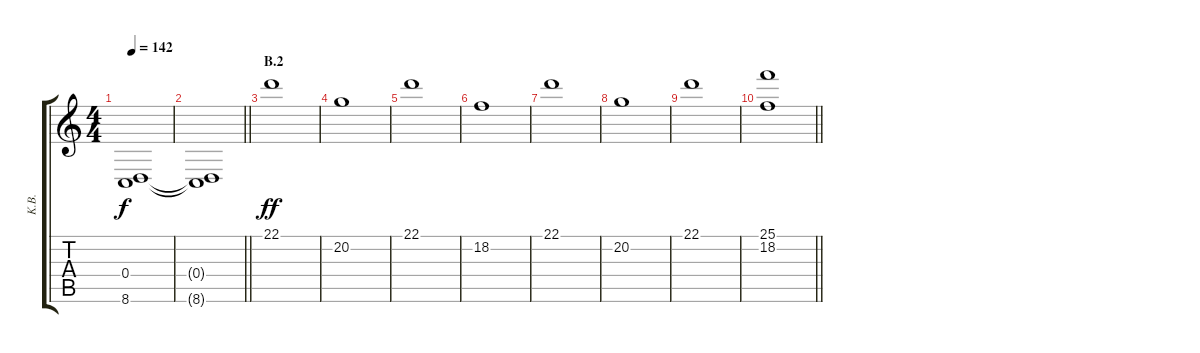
\track ("K.B. " "K.B. ") {instrument synthstrings2}
\staff {score tabs}
\tuning (E4 B3 G3 D3 A2 E2) {hide}
\ts (4 4)
\tempo 142
\clef g2
\ks c
(0.4{t} 8.6{t}).1{dy f} |
\barLineRight lightlight
(0.4{t} 8.6{t}).1 |
\section ("" "B.2")
22.1.1{dy ff} |
20.2.1 |
22.1.1 |
18.2.1 |
22.1.1 |
20.2.1 |
22.1.1 |
\barLineRight lightlight
(25.1 18.2).1
